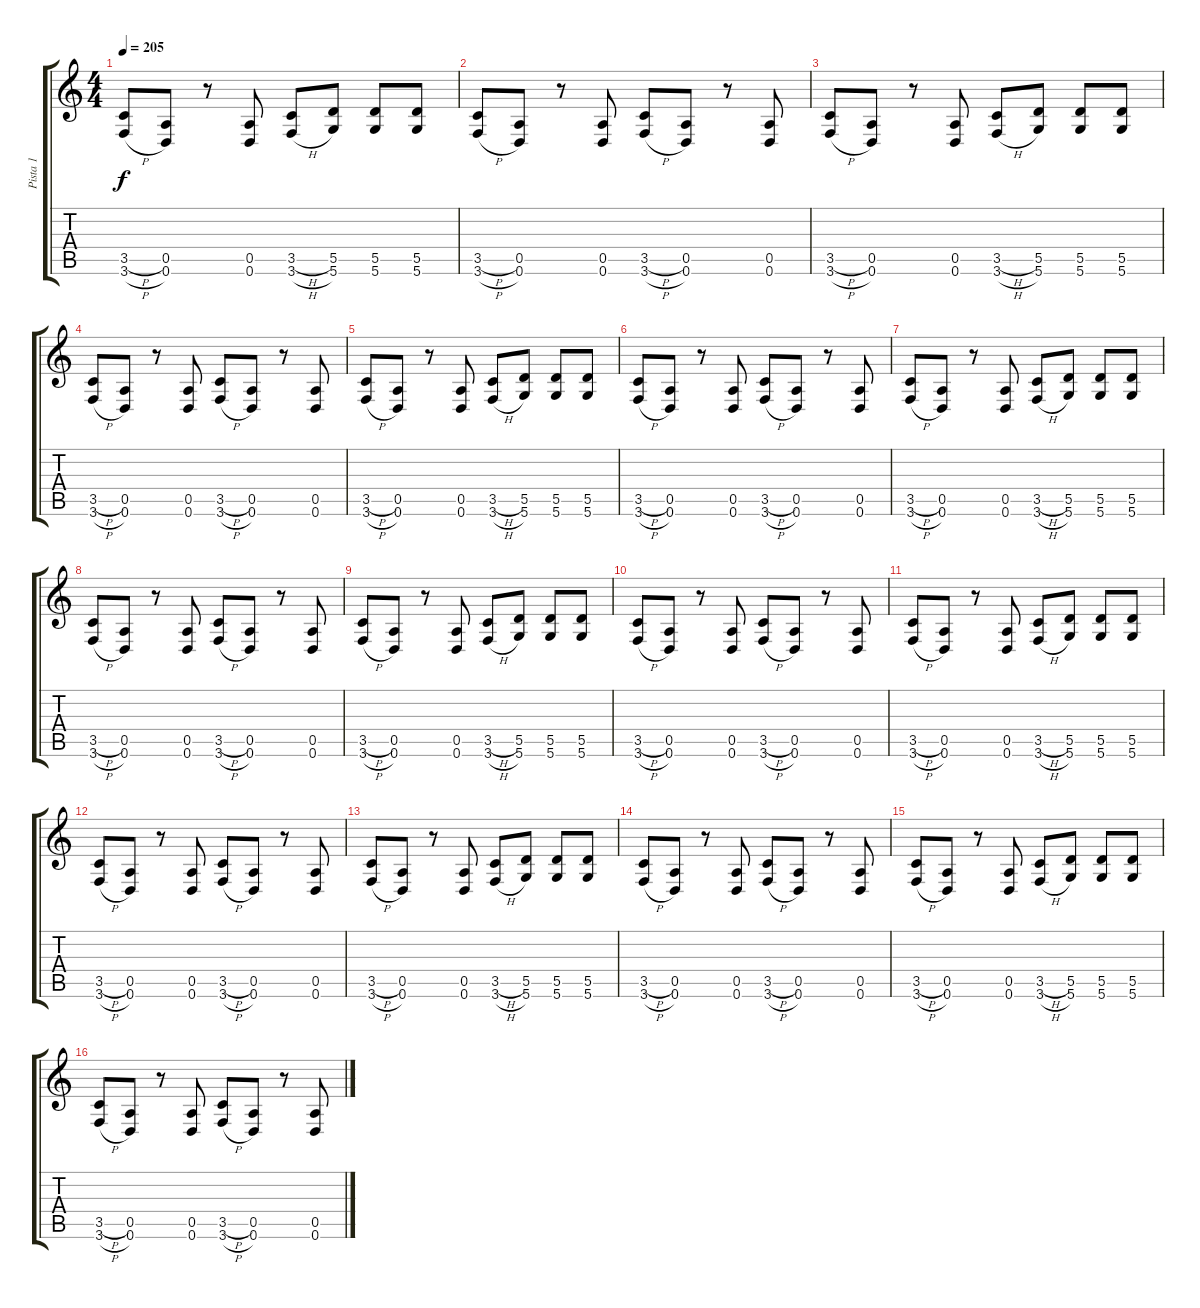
\track ("Pista 1" "Pista 1") {instrument overdrivenguitar}
\staff {score tabs}
\tuning (E4 B3 G3 D3 A2 D2) {hide}
\ts (4 4)
\tempo 205
\clef g2
\ks c
(3.5{h} 3.6{h}).8{dy f} (0.5 0.6).8 r.8 (0.5 0.6).8 (3.5{h} 3.6{h}).8 (5.5 5.6).8 (5.5 5.6).8 (5.5 5.6).8 |
(3.5{h} 3.6{h}).8 (0.5 0.6).8 r.8 (0.5 0.6).8 (3.5{h} 3.6{h}).8 (0.5 0.6).8 r.8 (0.5 0.6).8 |
(3.5{h} 3.6{h}).8 (0.5 0.6).8 r.8 (0.5 0.6).8 (3.5{h} 3.6{h}).8 (5.5 5.6).8 (5.5 5.6).8 (5.5 5.6).8 |
(3.5{h} 3.6{h}).8 (0.5 0.6).8 r.8 (0.5 0.6).8 (3.5{h} 3.6{h}).8 (0.5 0.6).8 r.8 (0.5 0.6).8 |
(3.5{h} 3.6{h}).8 (0.5 0.6).8 r.8 (0.5 0.6).8 (3.5{h} 3.6{h}).8 (5.5 5.6).8 (5.5 5.6).8 (5.5 5.6).8 |
(3.5{h} 3.6{h}).8 (0.5 0.6).8 r.8 (0.5 0.6).8 (3.5{h} 3.6{h}).8 (0.5 0.6).8 r.8 (0.5 0.6).8 |
(3.5{h} 3.6{h}).8 (0.5 0.6).8 r.8 (0.5 0.6).8 (3.5{h} 3.6{h}).8 (5.5 5.6).8 (5.5 5.6).8 (5.5 5.6).8 |
(3.5{h} 3.6{h}).8 (0.5 0.6).8 r.8 (0.5 0.6).8 (3.5{h} 3.6{h}).8 (0.5 0.6).8 r.8 (0.5 0.6).8 |
(3.5{h} 3.6{h}).8 (0.5 0.6).8 r.8 (0.5 0.6).8 (3.5{h} 3.6{h}).8 (5.5 5.6).8 (5.5 5.6).8 (5.5 5.6).8 |
(3.5{h} 3.6{h}).8 (0.5 0.6).8 r.8 (0.5 0.6).8 (3.5{h} 3.6{h}).8 (0.5 0.6).8 r.8 (0.5 0.6).8 |
(3.5{h} 3.6{h}).8 (0.5 0.6).8 r.8 (0.5 0.6).8 (3.5{h} 3.6{h}).8 (5.5 5.6).8 (5.5 5.6).8 (5.5 5.6).8 |
(3.5{h} 3.6{h}).8 (0.5 0.6).8 r.8 (0.5 0.6).8 (3.5{h} 3.6{h}).8 (0.5 0.6).8 r.8 (0.5 0.6).8 |
(3.5{h} 3.6{h}).8 (0.5 0.6).8 r.8 (0.5 0.6).8 (3.5{h} 3.6{h}).8 (5.5 5.6).8 (5.5 5.6).8 (5.5 5.6).8 |
(3.5{h} 3.6{h}).8 (0.5 0.6).8 r.8 (0.5 0.6).8 (3.5{h} 3.6{h}).8 (0.5 0.6).8 r.8 (0.5 0.6).8 |
(3.5{h} 3.6{h}).8 (0.5 0.6).8 r.8 (0.5 0.6).8 (3.5{h} 3.6{h}).8 (5.5 5.6).8 (5.5 5.6).8 (5.5 5.6).8 |
(3.5{h} 3.6{h}).8 (0.5 0.6).8 r.8 (0.5 0.6).8 (3.5{h} 3.6{h}).8 (0.5 0.6).8 r.8 (0.5 0.6).8
